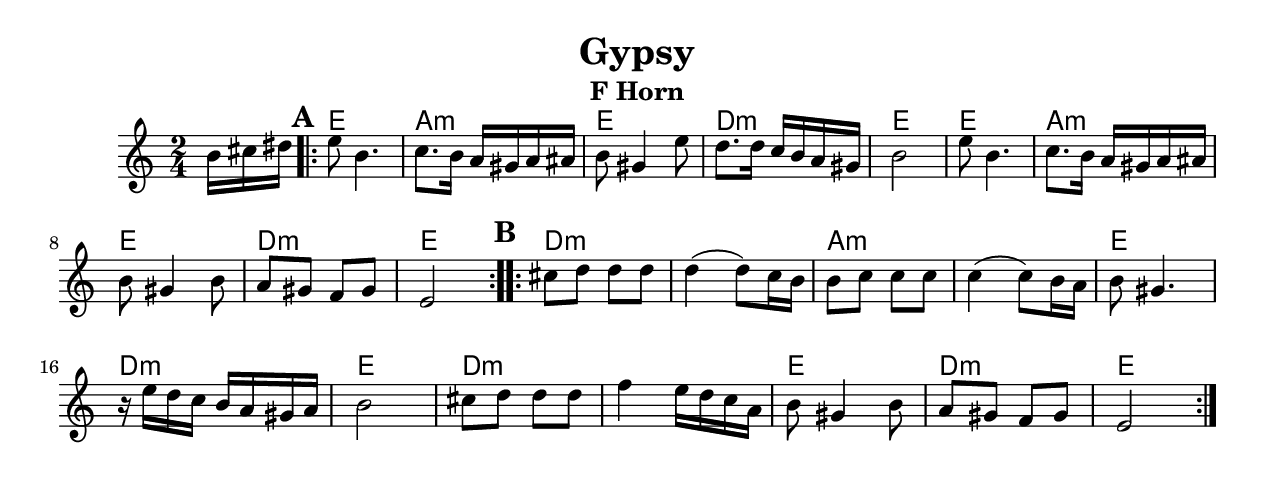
\version "2.18.0"
\language "english"
\pointAndClickOff
%moved \header into \score for includes to work

\paper{
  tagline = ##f
  print-all-headers = ##t
  #(set-paper-size "letter")
}
date = #(strftime "%d-%m-%Y" (localtime (current-time)))

%\markup{ \italic{ " Updated " \date  }  }
common = {
  \clef treble
  \key g \minor
  \time 2/4
  \set Score.markFormatter = #format-mark-box-alphabet
}

%\markup{ Got something to say? }

%#################################### Melody ########################
melody = \transpose d e \relative c'' {
  \common
  \partial 16*3 a16 b cs   %lead in notes

  \repeat volta 2{
  \mark \default
    d8  a4.
    bf8. a16 g fs g gs
    a8 fs4 d'8
    c8. c16 bf a g fs

    a2
    d8  a4.
    bf8. a16 g fs g gs
    a8 fs4 a8

    g8 fs ef fs

    d2
  }

  %\alternative { { }{ } }


  \repeat volta 2{
  \mark \default
    b'8  c c c
    c4(c8) bf16 a
    a8 bf bf bf
    bf4(bf8)a16 g

    a8 fs4.|
    r16 d' c bf a g fs g
    a2|

    b8 c c c
    ef4 d16 c bf g
    a8 fs4 a8
    g8 fs ef fs
    d2
  }

  % \alternative { { }{ } }

}

%################################# Lyrics #####################
%\addlyrics{ Doe a deer }
%################################# Chords #######################
harmonies =  \transpose d e \chordmode {
  s16*3
  d2 g2:m d2 c2:m d2 d2 g2:m d2 c2:m d2
  %B section
  c2:m s2 g2:m s2 d2 c2:m d2 c2:m s2
  d2 c2:m d2
}

\score {
  <<
    \new ChordNames {
      \set chordChanges = ##f
      \harmonies
    }
    \new Staff
    \melody
  >>
  \header{
    title= "Gypsy"
instrument = "F Horn"
    subtitle=""
instrument = "F Horn"
    arranger=""
  }
  \layout{indent = 1.0\cm}
  \midi{
    \tempo 4 = 120
  }
}


%{
convert-ly (GNU LilyPond) 2.14.2 Processing `'...  Applying
conversion: 2.12.3, 2.13.0, 2.13.1, 2.13.4, 2.13.10, 2.13.16, 2.13.18,
2.13.20, 2.13.29, 2.13.31, 2.13.36, 2.13.39, 2.13.40, 2.13.42,
2.13.44, 2.13.46, 2.13.48, 2.13.51, 2.14.0
%}
